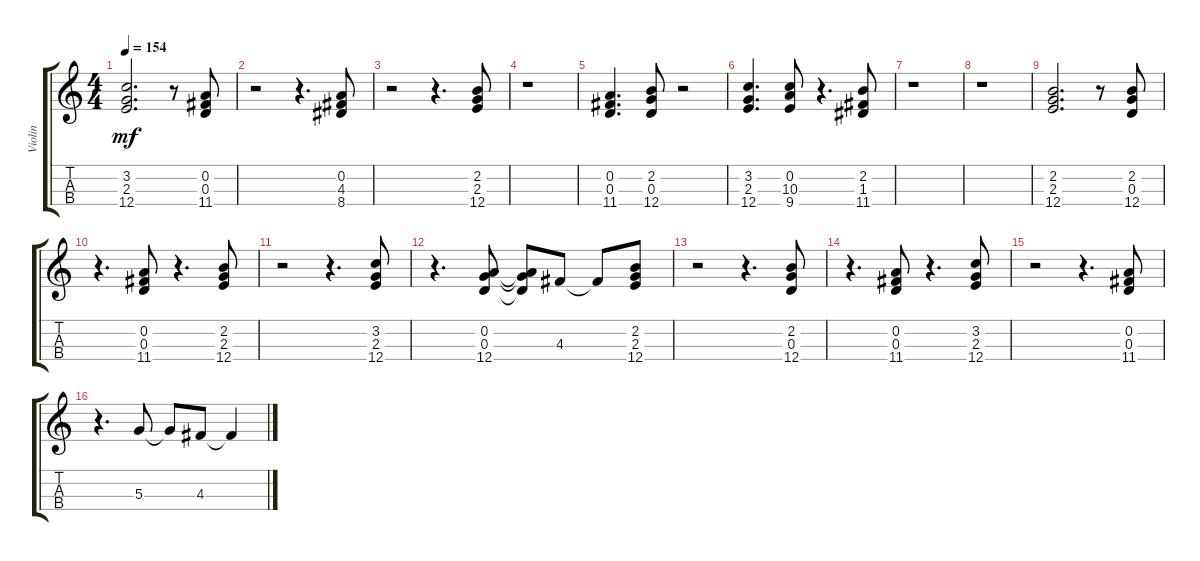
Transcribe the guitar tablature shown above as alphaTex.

\track ("Violin" "Violin") {instrument stringensemble1}
\staff {score tabs}
\tuning (E5 A4 D4 G3) {hide}
\ts (4 4)
\tempo 154
\clef g2
\ks c
(3.2 2.3 12.4).2{d dy mf} r.8 (0.2 0.3 11.4).8 |
r.2 r.4{d} (0.2 4.3 8.4).8 |
r.2 r.4{d} (2.2 2.3 12.4).8 |
r.1 |
(0.2 0.3 11.4).4{d} (2.2 0.3 12.4).8 r.2 |
(3.2 2.3 12.4).4{d} (0.2 10.3 9.4).8 r.4{d} (2.2 1.3 11.4).8 |
r.1 |
r.1 |
(2.2 2.3 12.4).2{d} r.8 (2.2 0.3 12.4).8 |
r.4{d} (0.2 0.3 11.4).8 r.4{d} (2.2 2.3 12.4).8 |
r.2 r.4{d} (3.2 2.3 12.4).8 |
r.4{d} (0.2 0.3 12.4).8 (0.2{t} 0.3{t} 12.4{t}).8 4.3.8 4.3{t}.8 (2.2 2.3 12.4).8 |
r.2 r.4{d} (2.2 0.3 12.4).8 |
r.4{d} (0.2 0.3 11.4).8 r.4{d} (3.2 2.3 12.4).8 |
r.2 r.4{d} (0.2 0.3 11.4).8 |
r.4{d} 5.3.8 5.3{t}.8 4.3.8 4.3{t}.4
